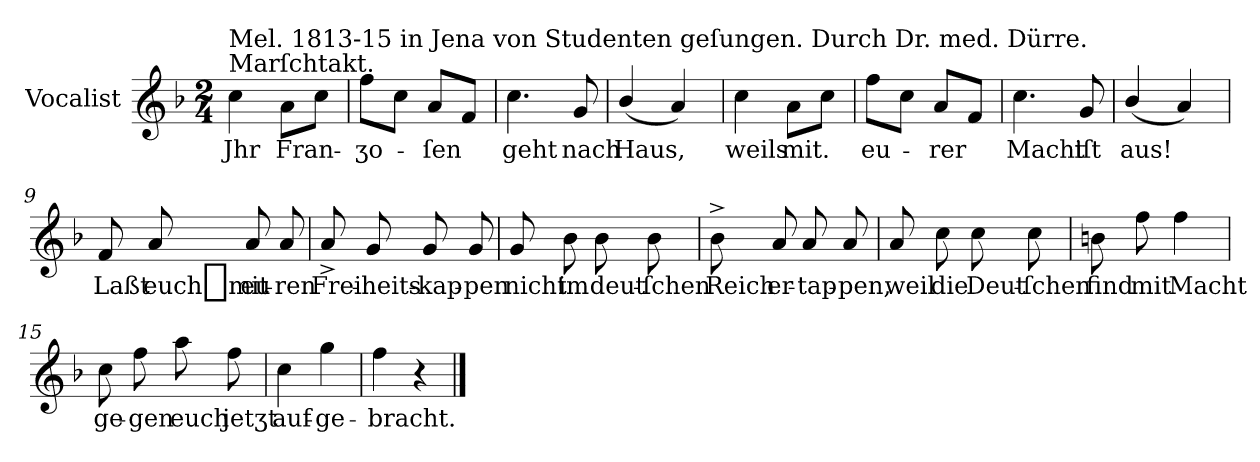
**kern	**text
*part1	*part1
*staff1	*staff1
*I"Vocalist	*
*k[b-]	*
*F:	*
*M2/4	*
=1	=1
!LO:TX:a:t=Marſchtakt.	!
!LO:TX:a:t=Mel. 1813-15 in Jena von Studenten geſungen. Durch Dr. med. Dürre.	!
4cc	Jhr
8aL	Fran-
8ccJ	.
=2	=2
8ffL	-ʒo-
8ccJ	.
8aL	-ſen
8fJ	.
=3	=3
4.cc	geht
8g	nach
=4	=4
(4b-/	Haus,
4a)	.
=5	=5
4cc	weils
8aL	mit.
8ccJ	.
=6	=6
8ffL	eu-
8ccJ	.
8aL	-rer
8fJ	.
=7	=7
4.cc	Macht
8g	iſt
=8	=8
(4b-/	aus!
4a)	.
=9	=9
8f	Laßt
8a	euch_mit
8a	eu-
8a	-ren
=10	=10
8a^	Frei-
8g	-heits-
8g	-kap-
8g	-pen
=11	=11
8g	nicht
8b-	im
8b-	deut-
8b-	-ſchen
=12	=12
8b-^	Reich
8a	er-
8a	-tap-
8a	-pen,
=13	=13
8a	weil
8cc	die
8cc	Deut-
8cc	-ſchen
=14	=14
8bn	find
8ff	mit
4ff	Macht
=15	=15
8cc	ge-
8ff	-gen
8aa	euch
8ff	jetʒt
=16	=16
4cc	auf-
4gg	-ge-
=17	=17
4ff	-bracht.
4r	.
==	==
*-	*-
